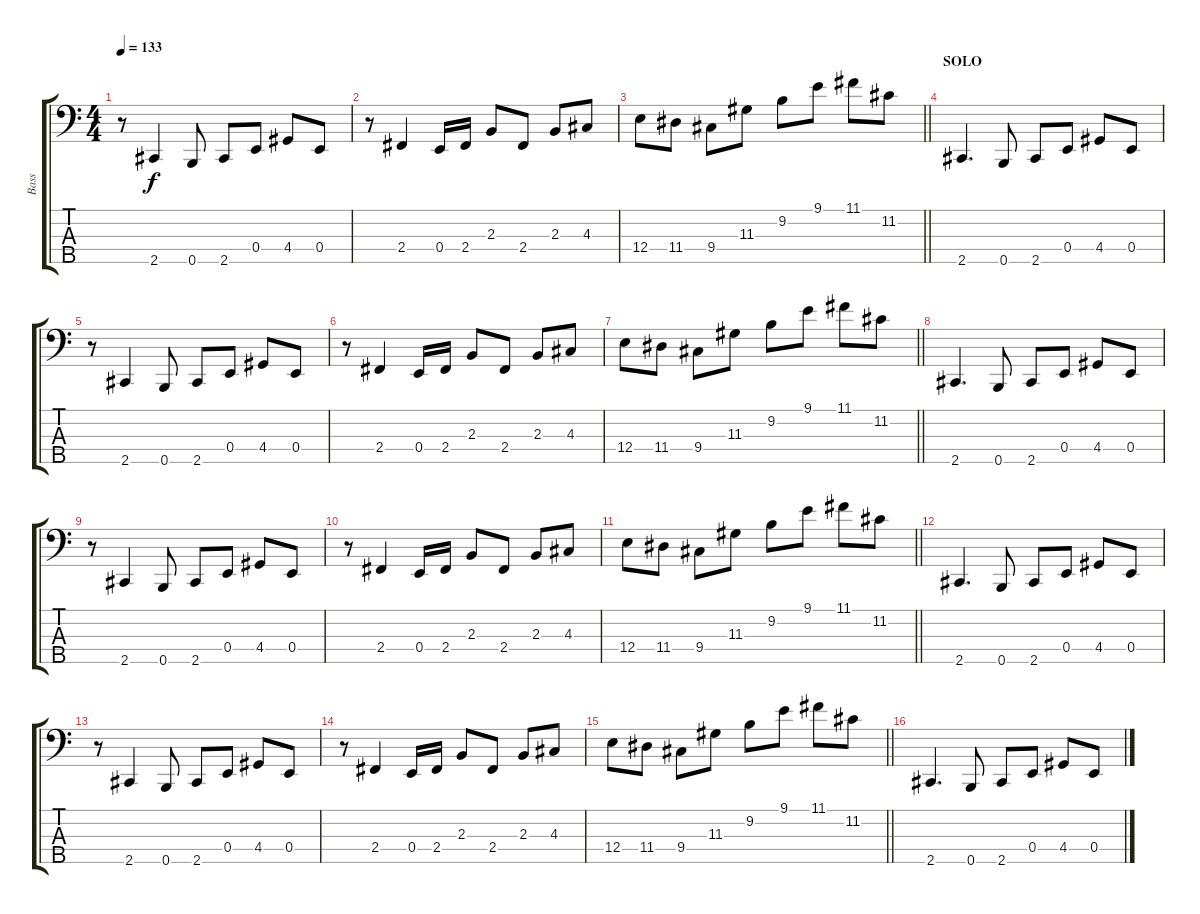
\track ("Bass" "Bass") {instrument electricbassfinger}
\staff {score tabs}
\tuning (G2 D2 A1 E1 B0) {hide}
\ts (4 4)
\tempo 133
\clef f4
\ks c
r.8{dy f} 2.5.4 0.5.8 2.5.8 0.4.8 4.4.8 0.4.8 |
r.8 2.4.4 0.4.16 2.4.16 2.3.8 2.4.8 2.3.8 4.3.8 |
\barLineRight lightlight
12.4.8 11.4.8 9.4.8 11.3.8 9.2.8 9.1.8 11.1.8 11.2.8 |
\section ("" "SOLO")
2.5.4{d} 0.5.8 2.5.8 0.4.8 4.4.8 0.4.8 |
r.8 2.5.4 0.5.8 2.5.8 0.4.8 4.4.8 0.4.8 |
r.8 2.4.4 0.4.16 2.4.16 2.3.8 2.4.8 2.3.8 4.3.8 |
\barLineRight lightlight
12.4.8 11.4.8 9.4.8 11.3.8 9.2.8 9.1.8 11.1.8 11.2.8 |
2.5.4{d} 0.5.8 2.5.8 0.4.8 4.4.8 0.4.8 |
r.8 2.5.4 0.5.8 2.5.8 0.4.8 4.4.8 0.4.8 |
r.8 2.4.4 0.4.16 2.4.16 2.3.8 2.4.8 2.3.8 4.3.8 |
\barLineRight lightlight
12.4.8 11.4.8 9.4.8 11.3.8 9.2.8 9.1.8 11.1.8 11.2.8 |
2.5.4{d} 0.5.8 2.5.8 0.4.8 4.4.8 0.4.8 |
r.8 2.5.4 0.5.8 2.5.8 0.4.8 4.4.8 0.4.8 |
r.8 2.4.4 0.4.16 2.4.16 2.3.8 2.4.8 2.3.8 4.3.8 |
\barLineRight lightlight
12.4.8 11.4.8 9.4.8 11.3.8 9.2.8 9.1.8 11.1.8 11.2.8 |
2.5.4{d} 0.5.8 2.5.8 0.4.8 4.4.8 0.4.8
